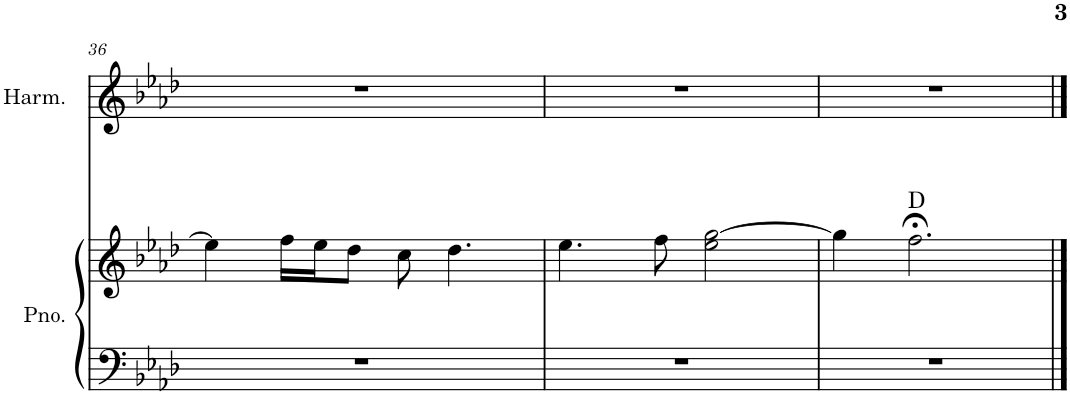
**kern	**kern	**harte	**kern
*part2	*part2	*part2	*part1
*staff3	*staff2	*	*staff1
*I"Piano	*	*	*I"Harmonica
*I'Pno.	*	*	*I'Harm.
!!LO:PB:g=z
*clefF4	*clefG2	*	*clefG2
*k[b-e-a-d-]	*k[b-e-a-d-]	*	*k[b-e-a-d-]
*M4/4	*M4/4	*	*M4/4
=36	=36	=36	=36
1r	4ee-\]	.	1r
.	16ff\LL	.	.
.	16ee-\J	.	.
.	8dd-\J	.	.
.	8cc\	.	.
.	4.dd-\	.	.
=37	=37	=37	=37
1r	4.ee-\	.	1r
.	8ff\	.	.
.	2ee-\ [2gg\	.	.
=38	=38	=38	=38
1r	4gg\]	.	1r
.	2.ff;<\	D:maj	.
==	==	==	==
*-	*-	*-	*-
